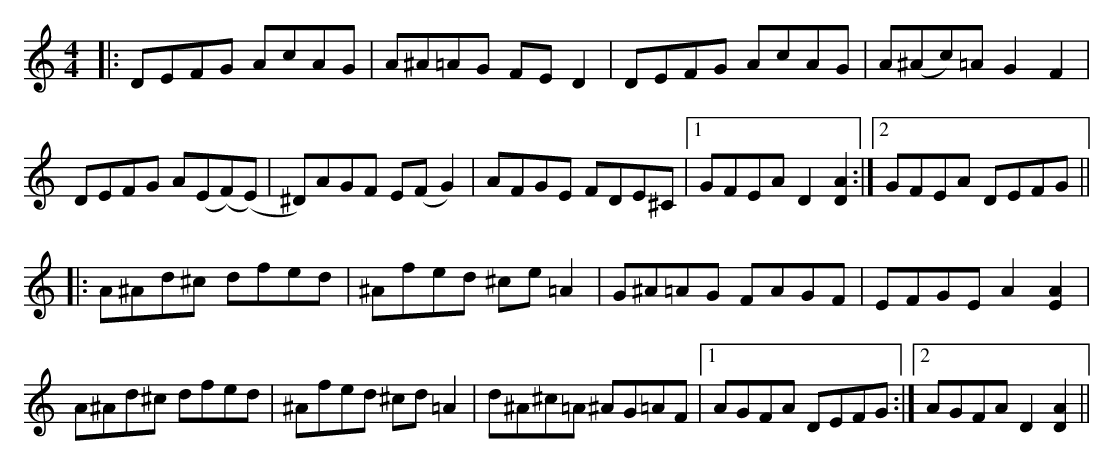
X:1
M:4/4
K:Ddor
|:DEFG AcAG|A^A=AG FE D2|DEFG AcAG|A(^Ac)=A G2 F2|
DEFG A(E(F)(E)|^D)AGF E(FG2)|AFGE FDE^C|1 GFEA D2 [D2A2]:|2 GFEA DEFG||
|:A^Ad^c dfed|^Afed ^ce =A2|G^A=AG FAGF|EFGE A2 [A2E2]|
A^Ad^c dfed|^Afed ^cd=A2|d^A^c=A ^AG=AF|1 AGFA DEFG:|2 AGFA D2 [D2A2]||
